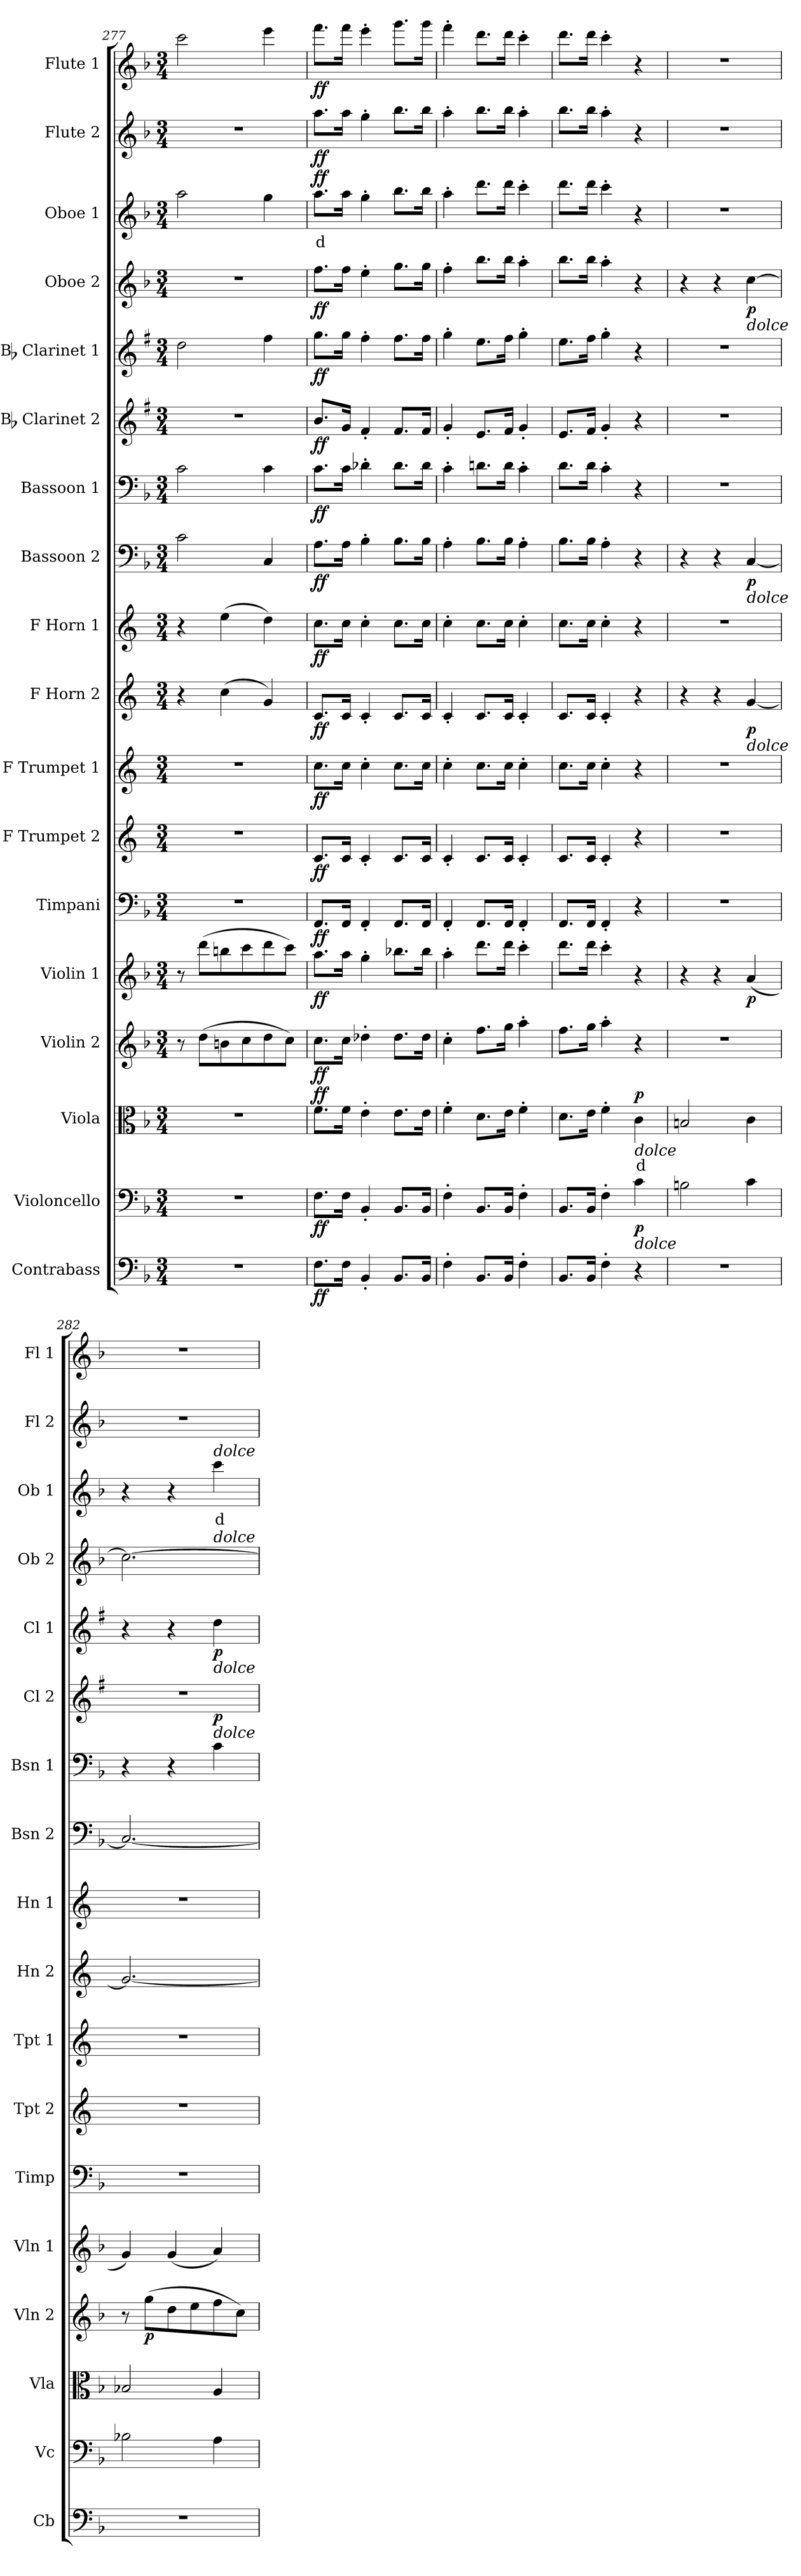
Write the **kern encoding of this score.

**kern	**dynam	**kern	**dynam	**kern	**text	**dynam	**kern	**dynam	**kern	**dynam	**kern	**dynam	**kern	**dynam	**kern	**dynam	**kern	**dynam	**kern	**dynam	**kern	**dynam	**kern	**dynam	**kern	**dynam	**kern	**dynam	**kern	**dynam	**kern	**text	**dynam	**kern	**dynam	**kern	**dynam
*part18	*part18	*part17	*part17	*part16	*part16	*part16	*part15	*part15	*part14	*part14	*part13	*part13	*part12	*part12	*part11	*part11	*part10	*part10	*part9	*part9	*part8	*part8	*part7	*part7	*part6	*part6	*part5	*part5	*part4	*part4	*part3	*part3	*part3	*part2	*part2	*part1	*part1
*staff18	*staff18	*staff17	*staff17	*staff16	*staff16	*staff16	*staff15	*staff15	*staff14	*staff14	*staff13	*staff13	*staff12	*staff12	*staff11	*staff11	*staff10	*staff10	*staff9	*staff9	*staff8	*staff8	*staff7	*staff7	*staff6	*staff6	*staff5	*staff5	*staff4	*staff4	*staff3	*staff3	*staff3	*staff2	*staff2	*staff1	*staff1
*I"Contrabass	*	*I"Violoncello	*	*I"Viola	*	*	*I"Violin 2	*	*I"Violin 1	*	*I"Timpani	*	*I"F Trumpet 2	*	*I"F Trumpet 1	*	*I"F Horn 2	*	*I"F Horn 1	*	*I"Bassoon 2	*	*I"Bassoon 1	*	*I"Bb Clarinet 2	*	*I"Bb Clarinet 1	*	*I"Oboe 2	*	*I"Oboe 1	*	*	*I"Flute 2	*	*I"Flute 1	*
*I'Cb	*	*I'Vc	*	*I'Vla	*	*	*I'Vln 2	*	*I'Vln 1	*	*I'Timp	*	*I'Tpt 2	*	*I'Tpt 1	*	*I'Hn 2	*	*I'Hn 1	*	*I'Bsn 2	*	*I'Bsn 1	*	*I'Cl 2	*	*I'Cl 1	*	*I'Ob 2	*	*I'Ob 1	*	*	*I'Fl 2	*	*I'Fl 1	*
*clefF4	*	*clefF4	*	*clefC3	*	*	*clefG2	*	*clefG2	*	*clefF4	*	*clefG2	*	*clefG2	*	*clefG2	*	*clefG2	*	*clefF4	*	*clefF4	*	*clefG2	*	*clefG2	*	*clefG2	*	*clefG2	*	*	*clefG2	*	*clefG2	*
*ITrd7c12	*	*	*	*	*	*	*	*	*	*	*	*	*ITrd-3c-5	*	*ITrd-3c-5	*	*ITrd4c7	*	*ITrd4c7	*	*	*	*	*	*ITrd1c2	*	*ITrd1c2	*	*	*	*	*	*	*	*	*	*
*k[b-]	*	*k[b-]	*	*k[b-]	*	*	*k[b-]	*	*k[b-]	*	*k[b-]	*	*k[b-]	*	*k[b-]	*	*k[b-]	*	*k[b-]	*	*k[b-]	*	*k[b-]	*	*k[b-]	*	*k[b-]	*	*k[b-]	*	*k[b-]	*	*	*k[b-]	*	*k[b-]	*
*M3/4	*	*M3/4	*	*M3/4	*	*	*M3/4	*	*M3/4	*	*M3/4	*	*M3/4	*	*M3/4	*	*M3/4	*	*M3/4	*	*M3/4	*	*M3/4	*	*M3/4	*	*M3/4	*	*M3/4	*	*M3/4	*	*	*M3/4	*	*M3/4	*
=277	=277	=277	=277	=277	=277	=277	=277	=277	=277	=277	=277	=277	=277	=277	=277	=277	=277	=277	=277	=277	=277	=277	=277	=277	=277	=277	=277	=277	=277	=277	=277	=277	=277	=277	=277	=277	=277
2.r	.	2.r	.	2.r	.	.	8r	.	8r	.	2.r	.	2.r	.	2.r	.	4r	.	4r	.	2c\	.	2c\	.	2.r	.	2cc\	.	2.r	.	2aa\	.	.	2.r	.	2ccc\	.
.	.	.	.	.	.	.	(8dd\L	.	(8ddd\L	.	.	.	.	.	.	.	.	.	.	.	.	.	.	.	.	.	.	.	.	.	.	.	.	.	.	.	.
.	.	.	.	.	.	.	8bn\	.	8bbn\	.	.	.	.	.	.	.	(4f\	.	(4a\	.	.	.	.	.	.	.	.	.	.	.	.	.	.	.	.	.	.
.	.	.	.	.	.	.	8cc\	.	8ccc\	.	.	.	.	.	.	.	.	.	.	.	.	.	.	.	.	.	.	.	.	.	.	.	.	.	.	.	.
.	.	.	.	.	.	.	8dd\	.	8ddd\	.	.	.	.	.	.	.	4c/)	.	4g\)	.	4C/	.	4c\	.	.	.	4ee\	.	.	.	4gg\	.	.	.	.	4eee\	.
.	.	.	.	.	.	.	8cc\J)	.	8ccc\J)	.	.	.	.	.	.	.	.	.	.	.	.	.	.	.	.	.	.	.	.	.	.	.	.	.	.	.	.
!!LO:PB:g=z
=278	=278	=278	=278	=278	=278	=278	=278	=278	=278	=278	=278	=278	=278	=278	=278	=278	=278	=278	=278	=278	=278	=278	=278	=278	=278	=278	=278	=278	=278	=278	=278	=278	=278	=278	=278	=278	=278
!	!LO:DY:b	!	!LO:DY:b	!	!	!LO:DY:b	!	!LO:DY:b	!	!LO:DY:b	!	!LO:DY:b	!	!LO:DY:b	!	!LO:DY:b	!	!LO:DY:b	!	!LO:DY:b	!	!LO:DY:b	!	!LO:DY:b	!	!LO:DY:b	!	!LO:DY:b	!	!LO:DY:b	!	!LO:LY:b:color=#FF0000	!LO:DY:b	!	!LO:DY:b	!	!LO:DY:b
8.FF\L	ff	8.F\L	ff	8.f\L	.	ff	8.cc\L	ff	8.aa\L	ff	8.FF/L	ff	8.f/L	ff	8.ff\L	ff	8.F/L	ff	8.f\L	ff	8.A\L	ff	8.c\L	ff	8.a/L	ff	8.ff\L	ff	8.ff\L	ff	8.aa\L	d	ff	8.aa\L	ff	8.fff\L	ff
16FF\Jk	.	16F\Jk	.	16f\Jk	.	.	16cc\Jk	.	16aa\Jk	.	16FF/Jk	.	16f/Jk	.	16ff\Jk	.	16F/Jk	.	16f\Jk	.	16A\Jk	.	16c\Jk	.	16f/Jk	.	16ff\Jk	.	16ff\Jk	.	16aa\Jk	.	.	16aa\Jk	.	16fff\Jk	.
4BBB-'/	.	4BB-'/	.	4e'\	.	.	4dd-X'\	.	4gg'\	.	4FF'/	.	4f'/	.	4ff'\	.	4F'/	.	4f'\	.	4B-'\	.	4d-X'\	.	4e'/	.	4ee'\	.	4ee'\	.	4gg'\	.	.	4gg'\	.	4eee'\	.
8.BBB-/L	.	8.BB-/L	.	8.e\L	.	.	8.dd-\L	.	8.bb-X\L	.	8.FF/L	.	8.f/L	.	8.ff\L	.	8.F/L	.	8.f\L	.	8.B-\L	.	8.d-\L	.	8.e/L	.	8.ee\L	.	8.gg\L	.	8.bb-\L	.	.	8.bb-\L	.	8.ggg\L	.
16BBB-/Jk	.	16BB-/Jk	.	16e\Jk	.	.	16dd-\Jk	.	16bb-\Jk	.	16FF/Jk	.	16f/Jk	.	16ff\Jk	.	16F/Jk	.	16f\Jk	.	16B-\Jk	.	16d-\Jk	.	16e/Jk	.	16ee\Jk	.	16gg\Jk	.	16bb-\Jk	.	.	16bb-\Jk	.	16ggg\Jk	.
=279	=279	=279	=279	=279	=279	=279	=279	=279	=279	=279	=279	=279	=279	=279	=279	=279	=279	=279	=279	=279	=279	=279	=279	=279	=279	=279	=279	=279	=279	=279	=279	=279	=279	=279	=279	=279	=279
4FF'\	.	4F'\	.	4f'\	.	.	4cc'\	.	4aa'\	.	4FF'/	.	4f'/	.	4ff'\	.	4F'/	.	4f'\	.	4A'\	.	4c'\	.	4f'/	.	4ff'\	.	4ff'\	.	4aa'\	.	.	4aa'\	.	4fff'\	.
8.BBB-/L	.	8.BB-/L	.	8.d\L	.	.	8.ff\L	.	8.ddd\L	.	8.FF/L	.	8.f/L	.	8.ff\L	.	8.F/L	.	8.f\L	.	8.B-\L	.	8.dn\L	.	8.d/L	.	8.dd\L	.	8.bb-\L	.	8.ddd\L	.	.	8.bb-\L	.	8.ddd\L	.
16BBB-/Jk	.	16BB-/Jk	.	16e\Jk	.	.	16gg\Jk	.	16ddd\Jk	.	16FF/Jk	.	16f/Jk	.	16ff\Jk	.	16F/Jk	.	16f\Jk	.	16B-\Jk	.	16d\Jk	.	16e/Jk	.	16ee\Jk	.	16bb-\Jk	.	16ddd\Jk	.	.	16bb-\Jk	.	16ddd\Jk	.
4FF'\	.	4F'\	.	4f'\	.	.	4aa'\	.	4ccc'\	.	4FF'/	.	4f'/	.	4ff'\	.	4F'/	.	4f'\	.	4A'\	.	4c'\	.	4f'/	.	4ff'\	.	4aa'\	.	4ccc'\	.	.	4aa'\	.	4ccc'\	.
=280	=280	=280	=280	=280	=280	=280	=280	=280	=280	=280	=280	=280	=280	=280	=280	=280	=280	=280	=280	=280	=280	=280	=280	=280	=280	=280	=280	=280	=280	=280	=280	=280	=280	=280	=280	=280	=280
8.BBB-/L	.	8.BB-/L	.	8.d\L	.	.	8.ff\L	.	8.ddd\L	.	8.FF/L	.	8.f/L	.	8.ff\L	.	8.F/L	.	8.f\L	.	8.B-\L	.	8.d\L	.	8.d/L	.	8.dd\L	.	8.bb-\L	.	8.ddd\L	.	.	8.bb-\L	.	8.ddd\L	.
16BBB-/Jk	.	16BB-/Jk	.	16e\Jk	.	.	16gg\Jk	.	16ddd\Jk	.	16FF/Jk	.	16f/Jk	.	16ff\Jk	.	16F/Jk	.	16f\Jk	.	16B-\Jk	.	16d\Jk	.	16e/Jk	.	16ee\Jk	.	16bb-\Jk	.	16ddd\Jk	.	.	16bb-\Jk	.	16ddd\Jk	.
4FF'\	.	4F'\	.	4f'\	.	.	4aa'\	.	4ccc'\	.	4FF'/	.	4f'/	.	4ff'\	.	4F'/	.	4f'\	.	4A'\	.	4c'\	.	4f'/	.	4ff'\	.	4aa'\	.	4ccc'\	.	.	4aa'\	.	4ccc'\	.
!	!	!	!	!LO:TX:b:i:t=dolce	!	!	!	!	!	!	!	!	!	!	!	!	!	!	!	!	!	!	!	!	!	!	!	!	!	!	!	!	!	!	!	!	!
!	!	!LO:TX:b:i:t=dolce	!	!	!	!	!	!	!	!	!	!	!	!	!	!	!	!	!	!	!	!	!	!	!	!	!	!	!	!	!	!	!	!	!	!	!
!	!	!	!LO:DY:b	!	!LO:LY:b:color=#FF0000	!LO:DY:b	!	!	!	!	!	!	!	!	!	!	!	!	!	!	!	!	!	!	!	!	!	!	!	!	!	!	!	!	!	!	!
4r	.	4c\	p	4c\	d	p	4r	.	4r	.	4r	.	4r	.	4r	.	4r	.	4r	.	4r	.	4r	.	4r	.	4r	.	4r	.	4r	.	.	4r	.	4r	.
=281	=281	=281	=281	=281	=281	=281	=281	=281	=281	=281	=281	=281	=281	=281	=281	=281	=281	=281	=281	=281	=281	=281	=281	=281	=281	=281	=281	=281	=281	=281	=281	=281	=281	=281	=281	=281	=281
2.r	.	2Bn\	.	2Bn/	.	.	2.r	.	4r	.	2.r	.	2.r	.	2.r	.	4r	.	2.r	.	4r	.	2.r	.	2.r	.	2.r	.	4r	.	2.r	.	.	2.r	.	2.r	.
.	.	.	.	.	.	.	.	.	4r	.	.	.	.	.	.	.	4r	.	.	.	4r	.	.	.	.	.	.	.	4r	.	.	.	.	.	.	.	.
!	!	!	!	!	!	!	!	!	!	!	!	!	!	!	!	!	!	!	!	!	!	!	!	!	!	!	!	!	!LO:TX:b:i:t=dolce	!	!	!	!	!	!	!	!
!	!	!	!	!	!	!	!	!	!	!	!	!	!	!	!	!	!	!	!	!	!LO:TX:b:i:t=dolce	!	!	!	!	!	!	!	!	!	!	!	!	!	!	!	!
!	!	!	!	!	!	!	!	!	!	!	!	!	!	!	!	!	!LO:TX:b:i:t=dolce	!	!	!	!	!	!	!	!	!	!	!	!	!	!	!	!	!	!	!	!
!	!	!	!	!	!	!	!	!	!	!LO:DY:b	!	!	!	!	!	!	!	!LO:DY:b	!	!	!	!LO:DY:b	!	!	!	!	!	!	!	!LO:DY:b	!	!	!	!	!	!	!
.	.	4c\	.	4c\	.	.	.	.	(4a/	p	.	.	.	.	.	.	[4c/	p	.	.	[4C/	p	.	.	.	.	.	.	[4cc\	p	.	.	.	.	.	.	.
=282	=282	=282	=282	=282	=282	=282	=282	=282	=282	=282	=282	=282	=282	=282	=282	=282	=282	=282	=282	=282	=282	=282	=282	=282	=282	=282	=282	=282	=282	=282	=282	=282	=282	=282	=282	=282	=282
*	*	*	*	*	*	*	*	*	*	*	*	*	*	*	*	*	*	*	*	*	*	*	*	*	*^	*	*	*	*^	*	*	*	*	*	*	*	*
2.r	.	2B-X\	.	2B-X/	.	.	8r	.	4g/)	.	2.r	.	2.r	.	2.r	.	2.c/_	.	2.r	.	2.C/_	.	4r	.	2.r	2ryy	.	4r	.	2.cc\_	2ryy	.	4r	.	.	2.r	.	2.r	.
!	!	!	!	!	!	!	!	!LO:DY:b	!	!	!	!	!	!	!	!	!	!	!	!	!	!	!	!	!	!	!	!	!	!	!	!	!	!	!	!	!	!	!
.	.	.	.	.	.	.	(8gg\L	p	.	.	.	.	.	.	.	.	.	.	.	.	.	.	.	.	.	.	.	.	.	.	.	.	.	.	.	.	.	.	.
.	.	.	.	.	.	.	8dd\	.	(4g/	.	.	.	.	.	.	.	.	.	.	.	.	.	4r	.	.	.	.	4r	.	.	.	.	4r	.	.	.	.	.	.
.	.	.	.	.	.	.	8ee\	.	.	.	.	.	.	.	.	.	.	.	.	.	.	.	.	.	.	.	.	.	.	.	.	.	.	.	.	.	.	.	.
!	!	!	!	!	!	!	!	!	!	!	!	!	!	!	!	!	!	!	!	!	!	!	!	!	!	!	!	!	!	!	!	!	!LO:TX:a:i:t=dolce	!	!	!	!	!	!
!	!	!	!	!	!	!	!	!	!	!	!	!	!	!	!	!	!	!	!	!	!	!	!	!	!	!	!	!	!	!	!LO:TX:i:t=dolce	!	!	!	!	!	!	!	!
!	!	!	!	!	!	!	!	!	!	!	!	!	!	!	!	!	!	!	!	!	!	!	!	!	!	!	!	!LO:TX:b:i:t=dolce	!	!	!	!	!	!	!	!	!	!	!
!	!	!	!	!	!	!	!	!	!	!	!	!	!	!	!	!	!	!	!	!	!	!	!LO:TX:a:i:t=dolce	!	!	!	!	!	!	!	!	!	!	!	!	!	!	!	!
!	!	!	!	!	!	!	!	!	!	!	!	!	!	!	!	!	!	!	!	!	!	!	!	!	!	!	!LO:DY:b	!	!LO:DY:b	!	!	!	!	!LO:LY:b:color=#FF0000	!	!	!	!	!
.	.	4A\	.	4A/	.	.	8ff\	.	4a/)	.	.	.	.	.	.	.	.	.	.	.	.	.	4c\	.	.	4ryy	p	4cc\	p	.	4ryy	.	4ccc\	d	.	.	.	.	.
.	.	.	.	.	.	.	8cc\J)	.	.	.	.	.	.	.	.	.	.	.	.	.	.	.	.	.	.	.	.	.	.	.	.	.	.	.	.	.	.	.	.
*	*	*	*	*	*	*	*	*	*	*	*	*	*	*	*	*	*	*	*	*	*	*	*	*	*v	*v	*	*	*	*v	*v	*	*	*	*	*	*	*	*
=	=	=	=	=	=	=	=	=	=	=	=	=	=	=	=	=	=	=	=	=	=	=	=	=	=	=	=	=	=	=	=	=	=	=	=	=	=
*-	*-	*-	*-	*-	*-	*-	*-	*-	*-	*-	*-	*-	*-	*-	*-	*-	*-	*-	*-	*-	*-	*-	*-	*-	*-	*-	*-	*-	*-	*-	*-	*-	*-	*-	*-	*-	*-
